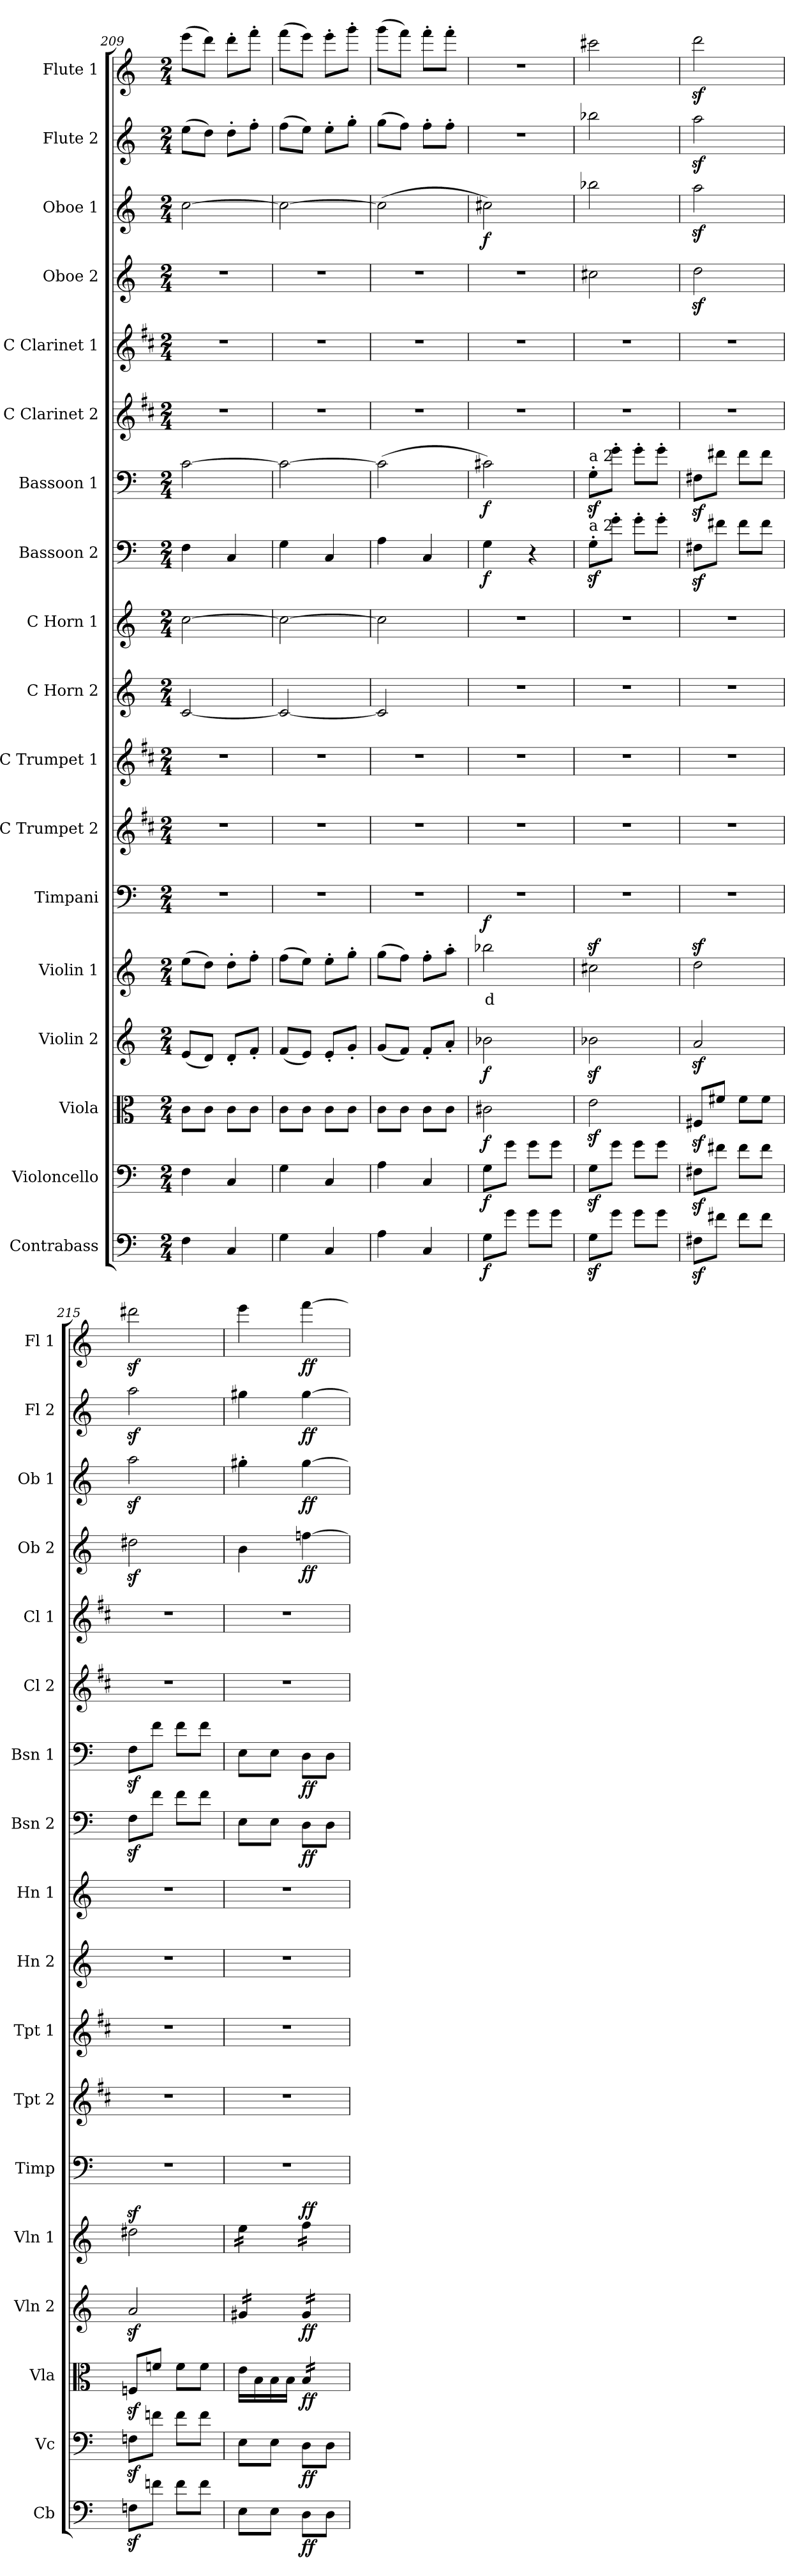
**kern	**dynam	**kern	**dynam	**kern	**dynam	**kern	**dynam	**kern	**text	**dynam	**kern	**kern	**kern	**kern	**kern	**kern	**dynam	**kern	**dynam	**kern	**kern	**kern	**dynam	**kern	**dynam	**kern	**dynam	**kern	**dynam
*part18	*part18	*part17	*part17	*part16	*part16	*part15	*part15	*part14	*part14	*part14	*part13	*part12	*part11	*part10	*part9	*part8	*part8	*part7	*part7	*part6	*part5	*part4	*part4	*part3	*part3	*part2	*part2	*part1	*part1
*staff18	*staff18	*staff17	*staff17	*staff16	*staff16	*staff15	*staff15	*staff14	*staff14	*staff14	*staff13	*staff12	*staff11	*staff10	*staff9	*staff8	*staff8	*staff7	*staff7	*staff6	*staff5	*staff4	*staff4	*staff3	*staff3	*staff2	*staff2	*staff1	*staff1
*I"Contrabass	*	*I"Violoncello	*	*I"Viola	*	*I"Violin 2	*	*I"Violin 1	*	*	*I"Timpani	*I"C Trumpet 2	*I"C Trumpet 1	*I"C Horn 2	*I"C Horn 1	*I"Bassoon 2	*	*I"Bassoon 1	*	*I"C Clarinet 2	*I"C Clarinet 1	*I"Oboe 2	*	*I"Oboe 1	*	*I"Flute 2	*	*I"Flute 1	*
*I'Cb	*	*I'Vc	*	*I'Vla	*	*I'Vln 2	*	*I'Vln 1	*	*	*I'Timp	*I'Tpt 2	*I'Tpt 1	*I'Hn 2	*I'Hn 1	*I'Bsn 2	*	*I'Bsn 1	*	*I'Cl 2	*I'Cl 1	*I'Ob 2	*	*I'Ob 1	*	*I'Fl 2	*	*I'Fl 1	*
*clefF4	*	*clefF4	*	*clefC3	*	*clefG2	*	*clefG2	*	*	*clefF4	*clefG2	*clefG2	*clefG2	*clefG2	*clefF4	*	*clefF4	*	*clefG2	*clefG2	*clefG2	*	*clefG2	*	*clefG2	*	*clefG2	*
*ITrd7c12	*	*	*	*	*	*	*	*	*	*	*	*ITrd1c2	*ITrd1c2	*ITrd7c12	*ITrd7c12	*	*	*	*	*ITrd1c2	*ITrd1c2	*	*	*	*	*	*	*	*
*k[]	*	*k[]	*	*k[]	*	*k[]	*	*k[]	*	*	*k[]	*k[]	*k[]	*k[]	*k[]	*k[]	*	*k[]	*	*k[]	*k[]	*k[]	*	*k[]	*	*k[]	*	*k[]	*
*M2/4	*	*M2/4	*	*M2/4	*	*M2/4	*	*M2/4	*	*	*M2/4	*M2/4	*M2/4	*M2/4	*M2/4	*M2/4	*	*M2/4	*	*M2/4	*M2/4	*M2/4	*	*M2/4	*	*M2/4	*	*M2/4	*
=209	=209	=209	=209	=209	=209	=209	=209	=209	=209	=209	=209	=209	=209	=209	=209	=209	=209	=209	=209	=209	=209	=209	=209	=209	=209	=209	=209	=209	=209
4FF\	.	4F\	.	8c\L	.	(8e/L	.	(8ee\L	.	.	2r	2r	2r	[2C/	[2c\	4F\	.	[2c\	.	2r	2r	2r	.	[2cc\	.	(8ee\L	.	(8eee\L	.
.	.	.	.	8c\J	.	8d/J)	.	8dd\J)	.	.	.	.	.	.	.	.	.	.	.	.	.	.	.	.	.	8dd\J)	.	8ddd\J)	.
4CC/	.	4C/	.	8c\L	.	8d'/L	.	8dd'\L	.	.	.	.	.	.	.	4C/	.	.	.	.	.	.	.	.	.	8dd'\L	.	8ddd'\L	.
.	.	.	.	8c\J	.	8f'/J	.	8ff'\J	.	.	.	.	.	.	.	.	.	.	.	.	.	.	.	.	.	8ff'\J	.	8fff'\J	.
=210	=210	=210	=210	=210	=210	=210	=210	=210	=210	=210	=210	=210	=210	=210	=210	=210	=210	=210	=210	=210	=210	=210	=210	=210	=210	=210	=210	=210	=210
4GG\	.	4G\	.	8c\L	.	(8f/L	.	(8ff\L	.	.	2r	2r	2r	2C/_	2c\_	4G\	.	2c\_	.	2r	2r	2r	.	2cc\_	.	(8ff\L	.	(8fff\L	.
.	.	.	.	8c\J	.	8e/J)	.	8ee\J)	.	.	.	.	.	.	.	.	.	.	.	.	.	.	.	.	.	8ee\J)	.	8eee\J)	.
4CC/	.	4C/	.	8c\L	.	8e'/L	.	8ee'\L	.	.	.	.	.	.	.	4C/	.	.	.	.	.	.	.	.	.	8ee'\L	.	8eee'\L	.
.	.	.	.	8c\J	.	8g'/J	.	8gg'\J	.	.	.	.	.	.	.	.	.	.	.	.	.	.	.	.	.	8gg'\J	.	8ggg'\J	.
=211	=211	=211	=211	=211	=211	=211	=211	=211	=211	=211	=211	=211	=211	=211	=211	=211	=211	=211	=211	=211	=211	=211	=211	=211	=211	=211	=211	=211	=211
4AA\	.	4A\	.	8c\L	.	(8g/L	.	(8gg\L	.	.	2r	2r	2r	2C/]	2c\]	4A\	.	(2c\]	.	2r	2r	2r	.	(2cc\]	.	(8gg\L	.	(8ggg\L	.
.	.	.	.	8c\J	.	8f/J)	.	8ff\J)	.	.	.	.	.	.	.	.	.	.	.	.	.	.	.	.	.	8ff\J)	.	8fff\J)	.
4CC/	.	4C/	.	8c\L	.	8f'/L	.	8ff'\L	.	.	.	.	.	.	.	4C/	.	.	.	.	.	.	.	.	.	8ff'\L	.	8fff'\L	.
.	.	.	.	8c\J	.	8a'/J	.	8aa'\J	.	.	.	.	.	.	.	.	.	.	.	.	.	.	.	.	.	8ff'\J	.	8fff'\J	.
=212	=212	=212	=212	=212	=212	=212	=212	=212	=212	=212	=212	=212	=212	=212	=212	=212	=212	=212	=212	=212	=212	=212	=212	=212	=212	=212	=212	=212	=212
!	!LO:DY:b	!	!LO:DY:b	!	!LO:DY:b	!	!LO:DY:b	!	!LO:LY:b:color=#FF0000	!LO:DY:b	!	!	!	!	!	!	!LO:DY:b	!	!LO:DY:b	!	!	!	!	!	!LO:DY:b	!	!	!	!
8GG\L	f	8G\L	f	2c#X\	f	2b-X\	f	2bb-X\	d	f	2r	2r	2r	2r	2r	4G\	f	2c#X\)	f	2r	2r	2r	.	2cc#X\)	f	2r	.	2r	.
8G\J	.	8g\J	.	.	.	.	.	.	.	.	.	.	.	.	.	.	.	.	.	.	.	.	.	.	.	.	.	.	.
8G\L	.	8g\L	.	.	.	.	.	.	.	.	.	.	.	.	.	4r	.	.	.	.	.	.	.	.	.	.	.	.	.
8G\J	.	8g\J	.	.	.	.	.	.	.	.	.	.	.	.	.	.	.	.	.	.	.	.	.	.	.	.	.	.	.
=213	=213	=213	=213	=213	=213	=213	=213	=213	=213	=213	=213	=213	=213	=213	=213	=213	=213	=213	=213	=213	=213	=213	=213	=213	=213	=213	=213	=213	=213
!	!	!	!	!	!	!	!	!	!	!	!	!	!	!	!	!	!	!LO:TX:a:t=a 2	!	!	!	!	!	!	!	!	!	!	!
!	!	!	!	!	!	!	!	!	!	!	!	!	!	!	!	!LO:TX:a:t=a 2	!	!	!	!	!	!	!	!	!	!	!	!	!
!	!	!	!	!	!	!	!	!	!	!	!	!	!	!	!	!	!	!	!	!	!	!	!LO:DY:b	!	!LO:DY:b	!	!LO:DY:b	!	!LO:DY:b
8GGz<\L	.	8Gz<\L	.	2ez<\	.	2b-Xz<\	.	2cc#Xz<\	.	.	2r	2r	2r	2r	2r	8Gz<'\L	.	8Gz<'\L	.	2r	2r	2cc#X\	other-dynamics	2bb-X\	other-dynamics	2bb-X\	other-dynamics	2ccc#X\	other-dynamics
8G\J	.	8g\J	.	.	.	.	.	.	.	.	.	.	.	.	.	8g'\J	.	8g'\J	.	.	.	.	.	.	.	.	.	.	.
8G\L	.	8g\L	.	.	.	.	.	.	.	.	.	.	.	.	.	8g'\L	.	8g'\L	.	.	.	.	.	.	.	.	.	.	.
8G\J	.	8g\J	.	.	.	.	.	.	.	.	.	.	.	.	.	8g'\J	.	8g'\J	.	.	.	.	.	.	.	.	.	.	.
!!LO:PB:g=z
=214	=214	=214	=214	=214	=214	=214	=214	=214	=214	=214	=214	=214	=214	=214	=214	=214	=214	=214	=214	=214	=214	=214	=214	=214	=214	=214	=214	=214	=214
8FF#Xz<\L	.	8F#Xz<\L	.	8F#Xz</L	.	2az</	.	2ddz<\	.	.	2r	2r	2r	2r	2r	8F#Xz<\L	.	8F#Xz<\L	.	2r	2r	2ddz<\	.	2aaz<\	.	2aaz<\	.	2dddz<\	.
8F#X\J	.	8f#X\J	.	8f#X/J	.	.	.	.	.	.	.	.	.	.	.	8f#X\J	.	8f#X\J	.	.	.	.	.	.	.	.	.	.	.
8F#\L	.	8f#\L	.	8f#\L	.	.	.	.	.	.	.	.	.	.	.	8f#\L	.	8f#\L	.	.	.	.	.	.	.	.	.	.	.
8F#\J	.	8f#\J	.	8f#\J	.	.	.	.	.	.	.	.	.	.	.	8f#\J	.	8f#\J	.	.	.	.	.	.	.	.	.	.	.
=215	=215	=215	=215	=215	=215	=215	=215	=215	=215	=215	=215	=215	=215	=215	=215	=215	=215	=215	=215	=215	=215	=215	=215	=215	=215	=215	=215	=215	=215
8FFnz<\L	.	8Fnz<\L	.	8Fnz</L	.	2az</	.	2dd#Xz<\	.	.	2r	2r	2r	2r	2r	8Fz<\L	.	8Fz<\L	.	2r	2r	2dd#Xz<\	.	2aaz<\	.	2aaz<\	.	2ddd#Xz<\	.
8Fn\J	.	8fn\J	.	8fn/J	.	.	.	.	.	.	.	.	.	.	.	8f\J	.	8f\J	.	.	.	.	.	.	.	.	.	.	.
8F\L	.	8f\L	.	8f\L	.	.	.	.	.	.	.	.	.	.	.	8f\L	.	8f\L	.	.	.	.	.	.	.	.	.	.	.
8F\J	.	8f\J	.	8f\J	.	.	.	.	.	.	.	.	.	.	.	8f\J	.	8f\J	.	.	.	.	.	.	.	.	.	.	.
=216	=216	=216	=216	=216	=216	=216	=216	=216	=216	=216	=216	=216	=216	=216	=216	=216	=216	=216	=216	=216	=216	=216	=216	=216	=216	=216	=216	=216	=216
*	*	*	*	*	*	*tremolo	*	*	*	*	*	*	*	*	*	*	*	*	*	*	*	*	*	*	*	*	*	*	*
*	*	*	*	*	*	*	*	*tremolo	*	*	*	*	*	*	*	*	*	*	*	*	*	*	*	*	*	*	*	*	*
8EE\L	.	8E\L	.	16e\LL	.	16g#X/LL	.	16ee\LL	.	.	2r	2r	2r	2r	2r	8E\L	.	8E\L	.	2r	2r	4b\	.	4gg#X'\	.	4gg#X\	.	4eee\	.
.	.	.	.	16B\	.	16g#X/	.	16ee\	.	.	.	.	.	.	.	.	.	.	.	.	.	.	.	.	.	.	.	.	.
8EE\J	.	8E\J	.	16B\	.	16g#X/	.	16ee\	.	.	.	.	.	.	.	8E\J	.	8E\J	.	.	.	.	.	.	.	.	.	.	.
.	.	.	.	16B\JJ	.	16g#X/JJ	.	16ee\JJ	.	.	.	.	.	.	.	.	.	.	.	.	.	.	.	.	.	.	.	.	.
!	!LO:DY:b	!	!LO:DY:b	!	!LO:DY:b	!	!LO:DY:b	!	!	!LO:DY:b	!	!	!	!	!	!	!LO:DY:b	!	!LO:DY:b	!	!	!	!LO:DY:b	!	!LO:DY:b	!	!LO:DY:b	!	!LO:DY:b
*	*	*	*	*tremolo	*	*	*	*	*	*	*	*	*	*	*	*	*	*	*	*	*	*	*	*	*	*	*	*	*
8DD\L	ff	8D\L	ff	16B/LL	ff	16g#/LL	ff	16ff\LL	.	ff	.	.	.	.	.	8D\L	ff	8D\L	ff	.	.	[4ffn\	ff	[4gg#\	ff	[4gg#\	ff	[4fff\	ff
.	.	.	.	16B/	.	16g#/	.	16ff\	.	.	.	.	.	.	.	.	.	.	.	.	.	.	.	.	.	.	.	.	.
8DD\J	.	8D\J	.	16B/	.	16g#/	.	16ff\	.	.	.	.	.	.	.	8D\J	.	8D\J	.	.	.	.	.	.	.	.	.	.	.
.	.	.	.	16B/JJ	.	16g#/JJ	.	16ff\JJ	.	.	.	.	.	.	.	.	.	.	.	.	.	.	.	.	.	.	.	.	.
*	*	*	*	*	*	*	*	*Xtremolo	*	*	*	*	*	*	*	*	*	*	*	*	*	*	*	*	*	*	*	*	*
*	*	*	*	*	*	*Xtremolo	*	*	*	*	*	*	*	*	*	*	*	*	*	*	*	*	*	*	*	*	*	*	*
*	*	*	*	*Xtremolo	*	*	*	*	*	*	*	*	*	*	*	*	*	*	*	*	*	*	*	*	*	*	*	*	*
=	=	=	=	=	=	=	=	=	=	=	=	=	=	=	=	=	=	=	=	=	=	=	=	=	=	=	=	=	=
*-	*-	*-	*-	*-	*-	*-	*-	*-	*-	*-	*-	*-	*-	*-	*-	*-	*-	*-	*-	*-	*-	*-	*-	*-	*-	*-	*-	*-	*-
